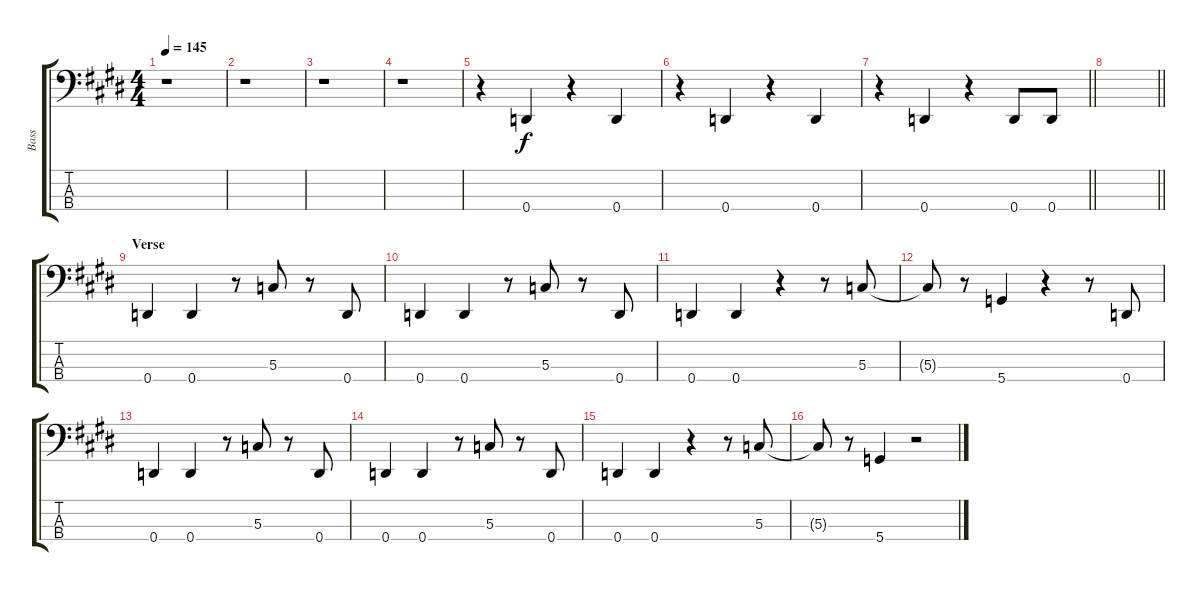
\track ("Bass" "Bass") {instrument electricbassfinger}
\staff {score tabs}
\tuning (F2 C2 G1 D1) {hide}
\ts (4 4)
\tempo 145
\clef f4
\ks e
r.1{dy f instrument electricbassfinger} |
r.1 |
r.1 |
r.1 |
r.4 0.4.4 r.4 0.4.4 |
r.4 0.4.4 r.4 0.4.4 |
\barLineRight lightlight
r.4 0.4.4 r.4 0.4.8 0.4.8 |
\barLineRight lightlight
|
\section ("" "Verse")
0.4.4 0.4.4 r.8 5.3.8 r.8 0.4.8 |
0.4.4 0.4.4 r.8 5.3.8 r.8 0.4.8 |
0.4.4 0.4.4 r.4 r.8 5.3.8 |
5.3{t}.8 r.8 5.4.4 r.4 r.8 0.4.8 |
0.4.4 0.4.4 r.8 5.3.8 r.8 0.4.8 |
0.4.4 0.4.4 r.8 5.3.8 r.8 0.4.8 |
0.4.4 0.4.4 r.4 r.8 5.3.8 |
5.3{t}.8 r.8 5.4.4 r.2
